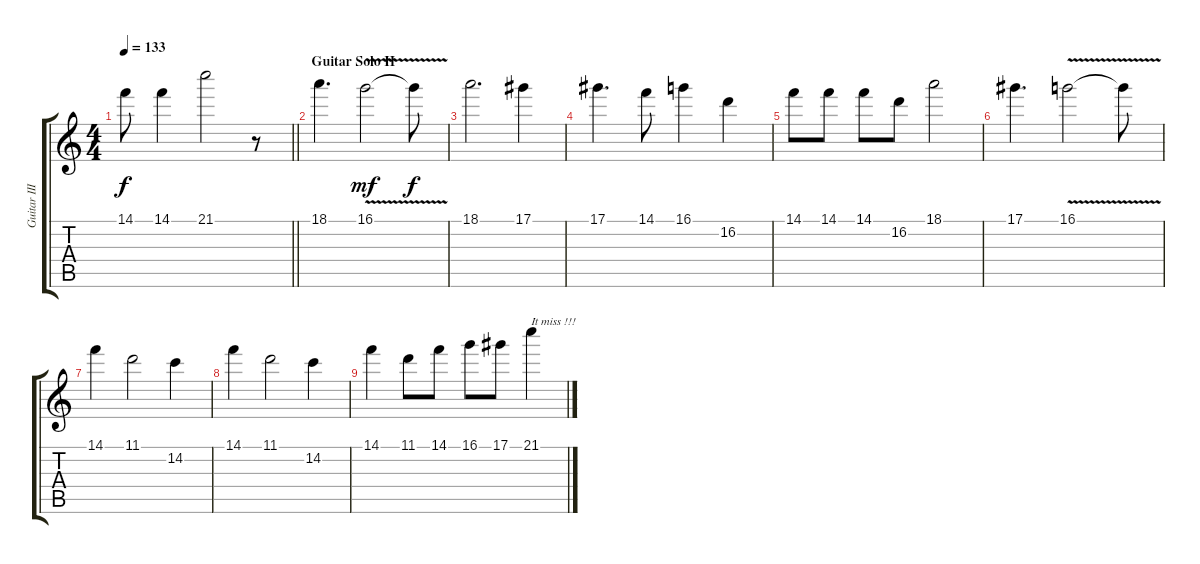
\track ("Guitar III (Ron \"Bumblefoot\" Thal)" "Guitar III") {instrument overdrivenguitar}
\staff {score tabs}
\tuning (Eb4 Bb3 Gb3 Db3 Ab2 Eb2) {hide}
\ts (4 4)
\tempo 133
\clef g2
\barLineRight lightlight
\ks c
14.1.8{dy f} 14.1.4 21.1.2 r.8 |
\section ("" "Guitar Solo II")
18.1.4{d} 16.1{v}.2{dy mf} 16.1{t}.8{dy f} |
18.1.2{d} 17.1.4 |
17.1.4{d} 14.1.8 16.1.4 16.2.4 |
14.1.8 14.1.8 14.1.8 16.2.8 18.1.2 |
17.1.4{d} 16.1{v}.2 16.1{t}.8 |
14.1.4 11.1.2 14.2.4 |
14.1.4 11.1.2 14.2.4 |
14.1.4 11.1.8 14.1.8 16.1.8 17.1.8 21.1.4{txt "It miss !!!"}
